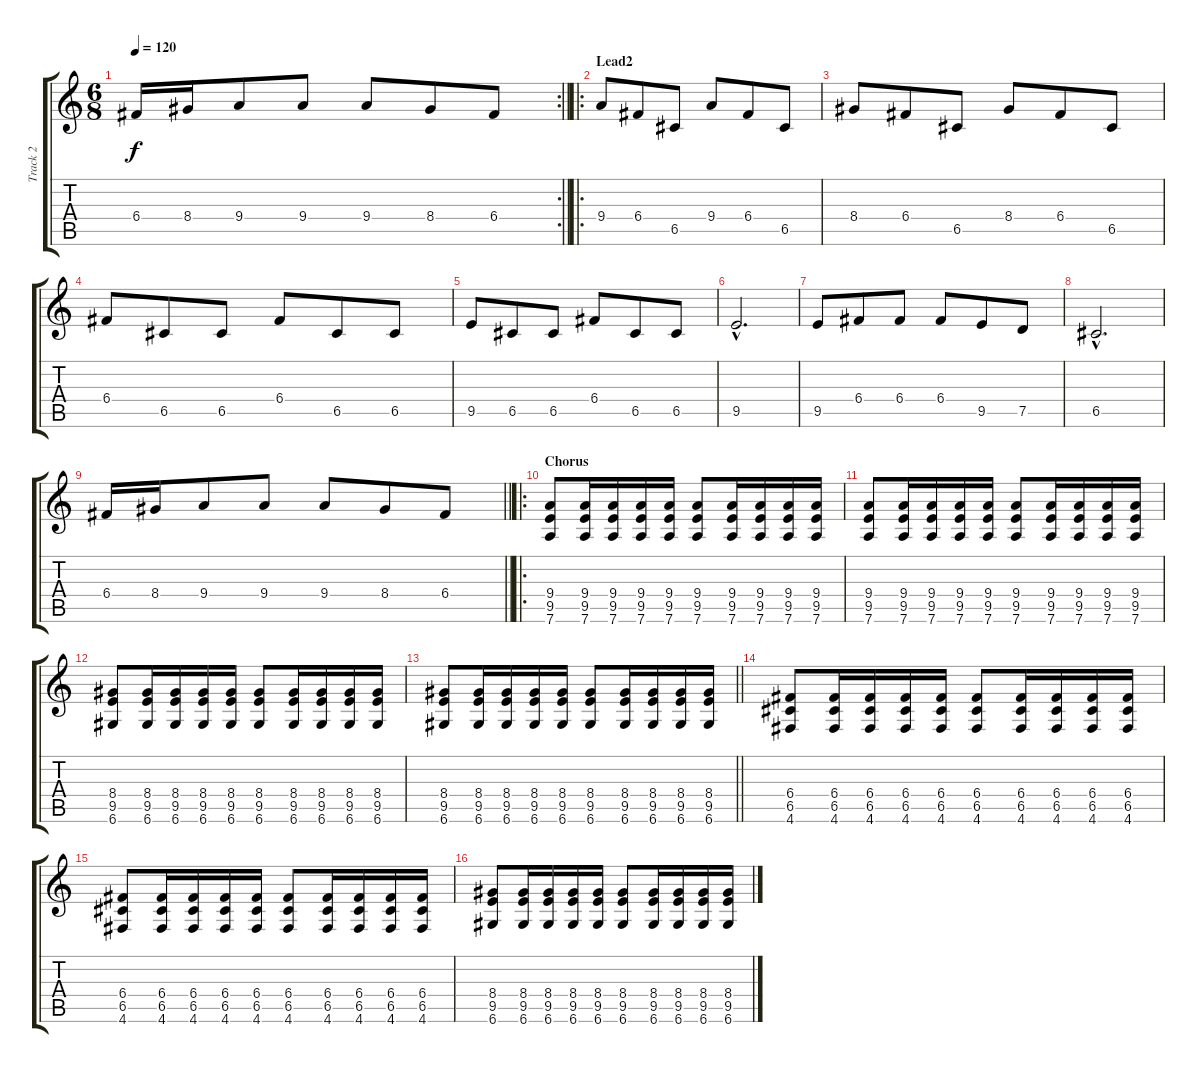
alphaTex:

\track ("Track 2" "Track 2") {instrument acousticguitarnylon}
\staff {score tabs}
\tuning (D4 A3 F3 C3 G2 D2) {hide}
\rc 2
\ts (6 8)
\tempo 120
\clef g2
\barLineRight lightlight
\ks c
6.4.16{dy f} 8.4.16 9.4.8 9.4.8 9.4.8 8.4.8 6.4.8 |
\ro
\section ("" "Lead2")
9.4.8 6.4.8 6.5.8 9.4.8 6.4.8 6.5.8 |
8.4.8 6.4.8 6.5.8 8.4.8 6.4.8 6.5.8 |
6.4.8 6.5.8 6.5.8 6.4.8 6.5.8 6.5.8 |
9.5.8 6.5.8 6.5.8 6.4.8 6.5.8 6.5.8 |
9.5{hac}.2{d} |
9.5.8 6.4.8 6.4.8 6.4.8 9.5.8 7.5.8 |
6.5{hac}.2{d} |
\barLineRight lightlight
6.4.16 8.4.16 9.4.8 9.4.8 9.4.8 8.4.8 6.4.8 |
\ro
\section ("" "Chorus")
(9.4 9.5 7.6).8 (9.4 9.5 7.6).16 (9.4 9.5 7.6).16 (9.4 9.5 7.6).16 (9.4 9.5 7.6).16 (9.4 9.5 7.6).8 (9.4 9.5 7.6).16 (9.4 9.5 7.6).16 (9.4 9.5 7.6).16 (9.4 9.5 7.6).16 |
(9.4 9.5 7.6).8 (9.4 9.5 7.6).16 (9.4 9.5 7.6).16 (9.4 9.5 7.6).16 (9.4 9.5 7.6).16 (9.4 9.5 7.6).8 (9.4 9.5 7.6).16 (9.4 9.5 7.6).16 (9.4 9.5 7.6).16 (9.4 9.5 7.6).16 |
(8.4 9.5 6.6).8 (8.4 9.5 6.6).16 (8.4 9.5 6.6).16 (8.4 9.5 6.6).16 (8.4 9.5 6.6).16 (8.4 9.5 6.6).8 (8.4 9.5 6.6).16 (8.4 9.5 6.6).16 (8.4 9.5 6.6).16 (8.4 9.5 6.6).16 |
\barLineRight lightlight
(8.4 9.5 6.6).8 (8.4 9.5 6.6).16 (8.4 9.5 6.6).16 (8.4 9.5 6.6).16 (8.4 9.5 6.6).16 (8.4 9.5 6.6).8 (8.4 9.5 6.6).16 (8.4 9.5 6.6).16 (8.4 9.5 6.6).16 (8.4 9.5 6.6).16 |
(6.4 6.5 4.6).8 (6.4 6.5 4.6).16 (6.4 6.5 4.6).16 (6.4 6.5 4.6).16 (6.4 6.5 4.6).16 (6.4 6.5 4.6).8 (6.4 6.5 4.6).16 (6.4 6.5 4.6).16 (6.4 6.5 4.6).16 (6.4 6.5 4.6).16 |
(6.4 6.5 4.6).8 (6.4 6.5 4.6).16 (6.4 6.5 4.6).16 (6.4 6.5 4.6).16 (6.4 6.5 4.6).16 (6.4 6.5 4.6).8 (6.4 6.5 4.6).16 (6.4 6.5 4.6).16 (6.4 6.5 4.6).16 (6.4 6.5 4.6).16 |
(8.4 9.5 6.6).8 (8.4 9.5 6.6).16 (8.4 9.5 6.6).16 (8.4 9.5 6.6).16 (8.4 9.5 6.6).16 (8.4 9.5 6.6).8 (8.4 9.5 6.6).16 (8.4 9.5 6.6).16 (8.4 9.5 6.6).16 (8.4 9.5 6.6).16
